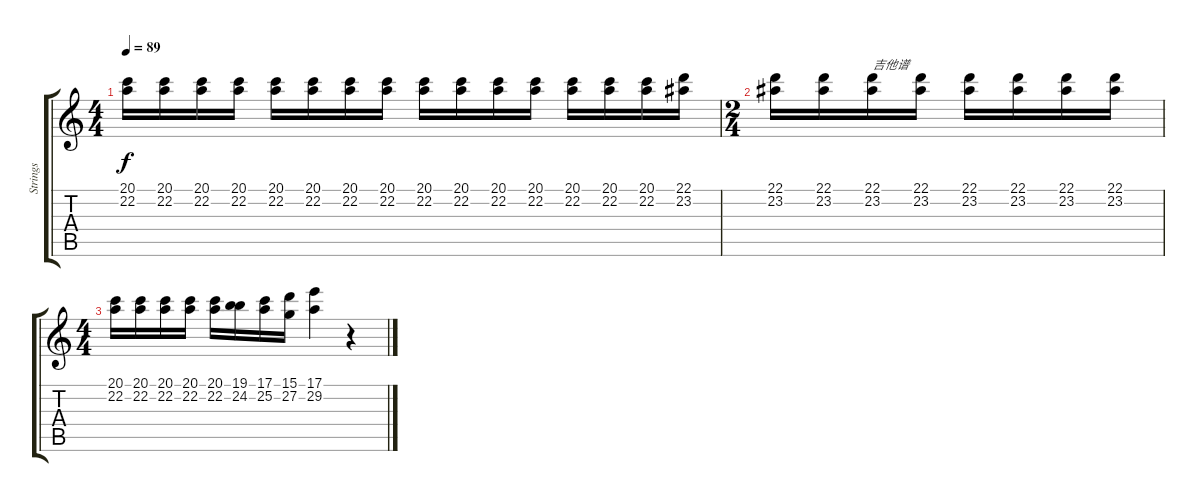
\track ("Strings" "Strings") {instrument tremolostrings}
\staff {score tabs}
\tuning (E4 B3 G3 D3 A2 E2) {hide}
\ts (4 4)
\tempo 89
\clef g2
\ks c
(20.1 22.2).16{dy f} (20.1 22.2).16 (20.1 22.2).16 (20.1 22.2).16 (20.1 22.2).16 (20.1 22.2).16 (20.1 22.2).16 (20.1 22.2).16 (20.1 22.2).16 (20.1 22.2).16 (20.1 22.2).16 (20.1 22.2).16 (20.1 22.2).16 (20.1 22.2).16 (20.1 22.2).16 (22.1 23.2).16 |
\ts (2 4)
(22.1 23.2).16 (22.1 23.2).16 (22.1 23.2).16{txt "吉他谱"} (22.1 23.2).16 (22.1 23.2).16 (22.1 23.2).16 (22.1 23.2).16 (22.1 23.2).16 |
\ts (4 4)
(20.1 22.2).16 (20.1 22.2).16 (20.1 22.2).16 (20.1 22.2).16 (20.1 22.2).16 (19.1 24.2).16 (17.1 25.2).16 (15.1 27.2).16 (17.1 29.2).4 r.4
